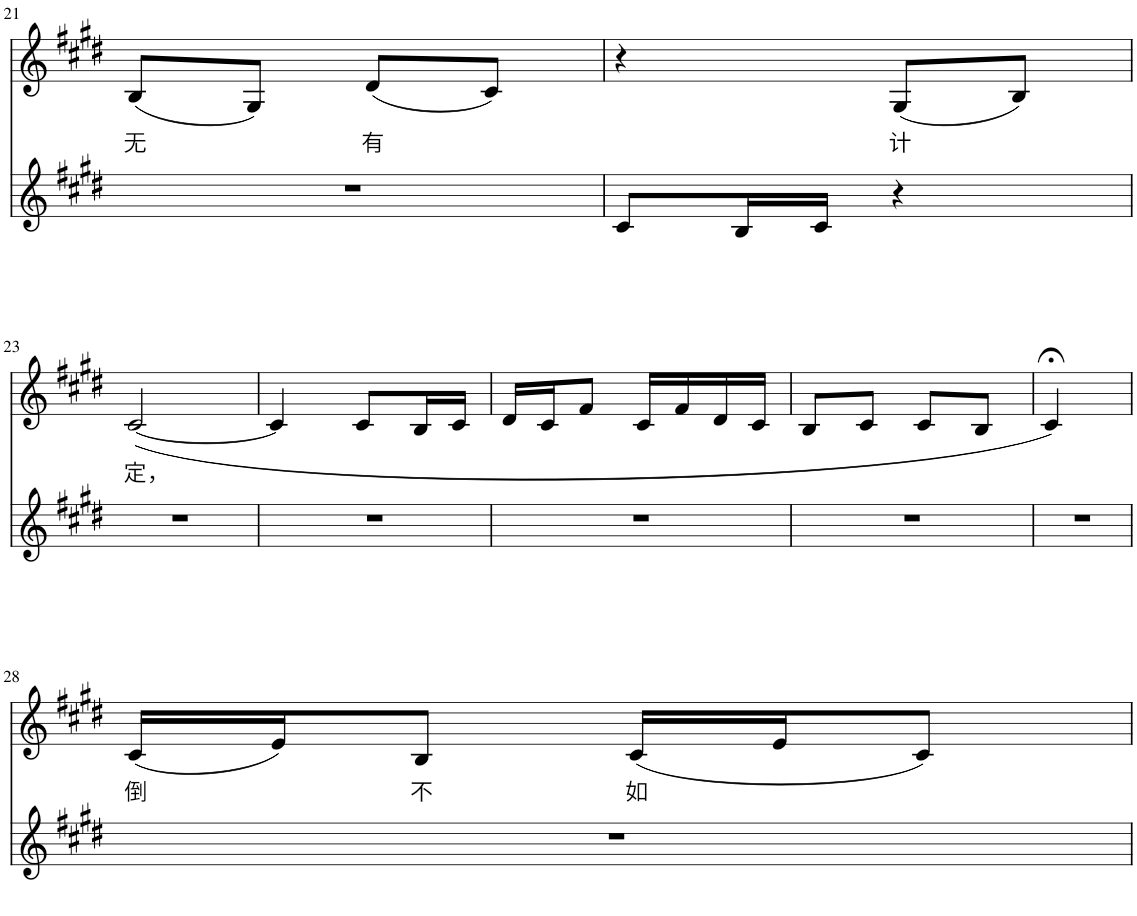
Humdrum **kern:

**kern	**kern	**text
*part2	*part1	*part1
*staff2	*staff1	*staff1
*I"Piano	*I"Piano	*
*I'Pno	*I'Pno	*
!!LO:PB:g=z
*clefG2	*clefG2	*
*k[f#c#g#d#]	*k[f#c#g#d#]	*
*M2/4	*M2/4	*
=21	=21	=21
!	!	!LO:LY:b
2r	(8B/L	无
.	8G#/J)	.
!	!	!LO:LY:b
.	(8d#/L	有
.	8c#/J)	.
=22	=22	=22
8c#/L	4r	.
16B/L	.	.
16c#/JJ	.	.
!	!	!LO:LY:b
4r	(8G#/L	计
.	8B/J)	.
!!LO:LB:g=z
=23	=23	=23
!	!	!LO:LY:b
2r	([2c#/	定，
=24	=24	=24
2r	4c#/]	.
.	8c#/L	.
.	16B/L	.
.	16c#/JJ	.
=25	=25	=25
2r	16d#/LL	.
.	16c#/J	.
.	8f#/J	.
.	16c#/LL	.
.	16f#/	.
.	16d#/	.
.	16c#/JJ	.
=26	=26	=26
2r	8B/L	.
.	8c#/J	.
.	8c#/L	.
.	8B/J	.
=27	=27	=27
2r	4c#;</)	.
.	4ryy	.
!!LO:LB:g=z
=28	=28	=28
!	!	!LO:LY:b
2r	(16c#/LL	倒
.	16e/J)	.
!	!	!LO:LY:b
.	8B/J	不
!	!	!LO:LY:b
.	(16c#/LL	如
.	16e/J	.
.	8c#/J)	.
=	=	=
*-	*-	*-
